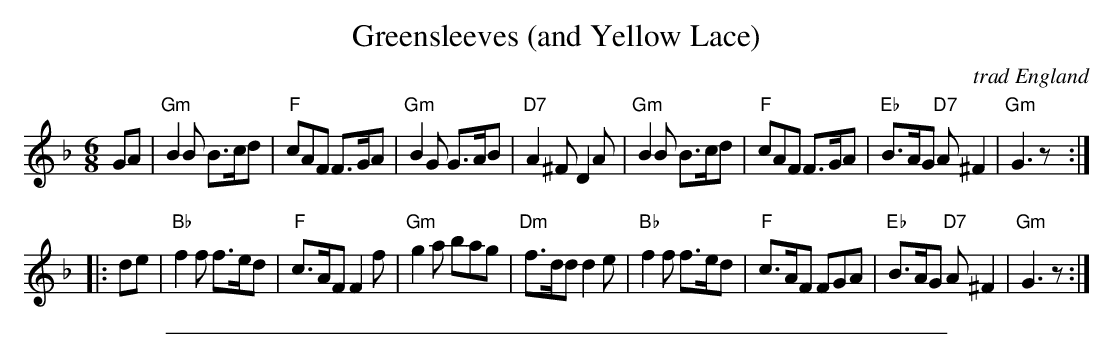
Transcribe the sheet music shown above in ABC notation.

X:1
T: Greensleeves (and Yellow Lace)
O: trad England
M: 6/8
L: 1/8
K: GDor
  GA \
| "Gm"B2B B>cd | "F"cAF F>GA | "Gm"B2G G>AB | "D7"A2^F D2A \
| "Gm"B2B B>cd | "F"cAF F>GA | "Eb"B>AG "D7"A^F2 | "Gm"G3 z :|
|: de \
| "Bb"f2f f>ed | "F"c>AF F2f | "Gm"g2a bag | "Dm"f>dd d2e \
| "Bb"f2f f>ed | "F"c>AF FGA | "Eb"B>AG "D7"A^F2 | "Gm"G3 z :|
